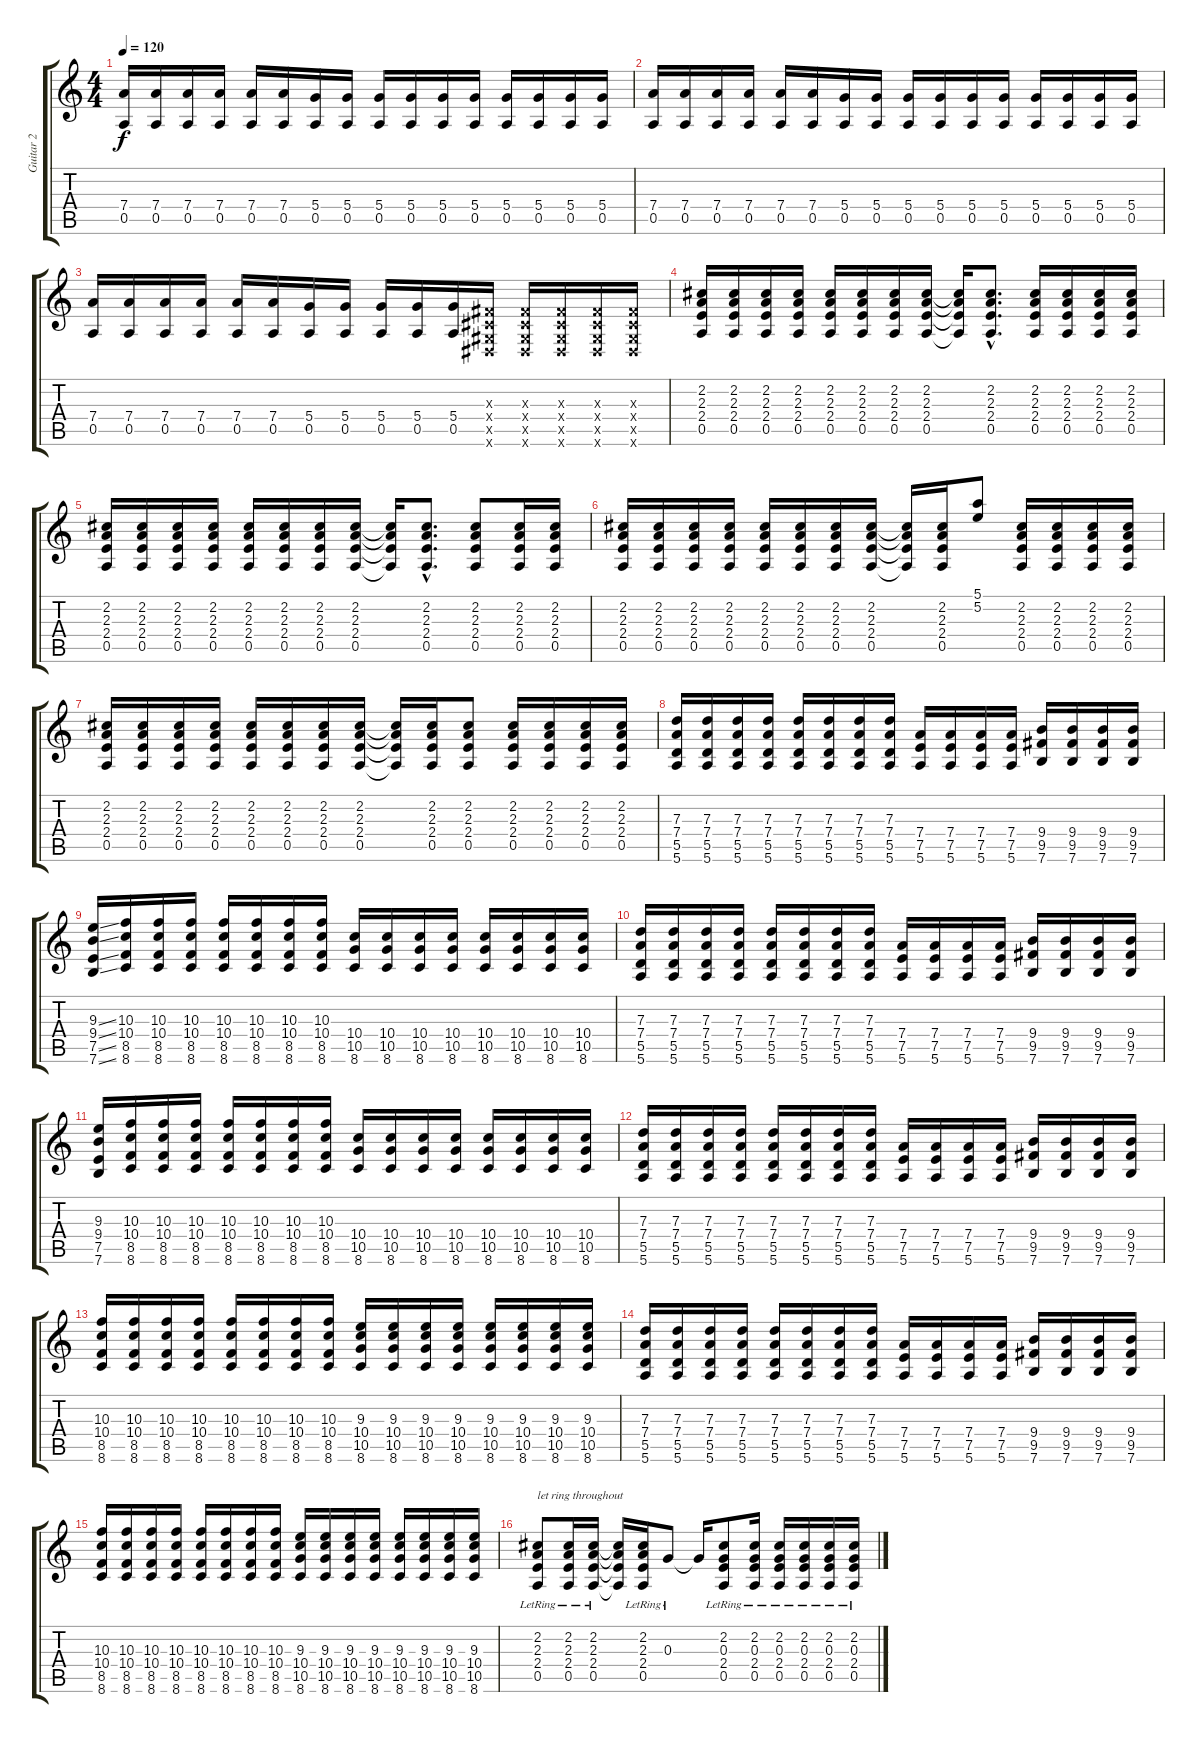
\track ("Guitar 2" "Guitar 2") {instrument overdrivenguitar}
\staff {score tabs}
\tuning (E4 B3 G3 D3 A2 E2) {hide}
\ts (4 4)
\tempo 120
\clef g2
\ks c
(7.4 0.5).16{dy f} (7.4 0.5).16 (7.4 0.5).16 (7.4 0.5).16 (7.4 0.5).16 (7.4 0.5).16 (5.4 0.5).16 (5.4 0.5).16 (5.4 0.5).16 (5.4 0.5).16 (5.4 0.5).16 (5.4 0.5).16 (5.4 0.5).16 (5.4 0.5).16 (5.4 0.5).16 (5.4 0.5).16 |
(7.4 0.5).16 (7.4 0.5).16 (7.4 0.5).16 (7.4 0.5).16 (7.4 0.5).16 (7.4 0.5).16 (5.4 0.5).16 (5.4 0.5).16 (5.4 0.5).16 (5.4 0.5).16 (5.4 0.5).16 (5.4 0.5).16 (5.4 0.5).16 (5.4 0.5).16 (5.4 0.5).16 (5.4 0.5).16 |
(7.4 0.5).16 (7.4 0.5).16 (7.4 0.5).16 (7.4 0.5).16 (7.4 0.5).16 (7.4 0.5).16 (5.4 0.5).16 (5.4 0.5).16 (5.4 0.5).16 (5.4 0.5).16 (5.4 0.5).16 (-1.3{x} -1.4{x} -1.5{x} -1.6{x}).16 (-1.3{x} -1.4{x} -1.5{x} -1.6{x}).16 (-1.3{x} -1.4{x} -1.5{x} -1.6{x}).16 (-1.3{x} -1.4{x} -1.5{x} -1.6{x}).16 (-1.3{x} -1.4{x} -1.5{x} -1.6{x}).16 |
(2.2 2.3 2.4 0.5).16 (2.2 2.3 2.4 0.5).16 (2.2 2.3 2.4 0.5).16 (2.2 2.3 2.4 0.5).16 (2.2 2.3 2.4 0.5).16 (2.2 2.3 2.4 0.5).16 (2.2 2.3 2.4 0.5).16 (2.2 2.3 2.4 0.5).16 (2.2{t} 2.3{t} 2.4{t} 0.5{t}).16 (2.2{hac} 2.3{hac} 2.4{hac} 0.5{hac}).8{d} (2.2 2.3 2.4 0.5).16 (2.2 2.3 2.4 0.5).16 (2.2 2.3 2.4 0.5).16 (2.2 2.3 2.4 0.5).16 |
(2.2 2.3 2.4 0.5).16 (2.2 2.3 2.4 0.5).16 (2.2 2.3 2.4 0.5).16 (2.2 2.3 2.4 0.5).16 (2.2 2.3 2.4 0.5).16 (2.2 2.3 2.4 0.5).16 (2.2 2.3 2.4 0.5).16 (2.2 2.3 2.4 0.5).16 (2.2{t} 2.3{t} 2.4{t} 0.5{t}).16 (2.2{hac} 2.3{hac} 2.4{hac} 0.5{hac}).8{d} (2.2 2.3 2.4 0.5).8 (2.2 2.3 2.4 0.5).16 (2.2 2.3 2.4 0.5).16 |
(2.2 2.3 2.4 0.5).16 (2.2 2.3 2.4 0.5).16 (2.2 2.3 2.4 0.5).16 (2.2 2.3 2.4 0.5).16 (2.2 2.3 2.4 0.5).16 (2.2 2.3 2.4 0.5).16 (2.2 2.3 2.4 0.5).16 (2.2 2.3 2.4 0.5).16 (2.2{t} 2.3{t} 2.4{t} 0.5{t}).16 (2.2 2.3 2.4 0.5).16 (5.1 5.2).8 (2.2 2.3 2.4 0.5).16 (2.2 2.3 2.4 0.5).16 (2.2 2.3 2.4 0.5).16 (2.2 2.3 2.4 0.5).16 |
(2.2 2.3 2.4 0.5).16 (2.2 2.3 2.4 0.5).16 (2.2 2.3 2.4 0.5).16 (2.2 2.3 2.4 0.5).16 (2.2 2.3 2.4 0.5).16 (2.2 2.3 2.4 0.5).16 (2.2 2.3 2.4 0.5).16 (2.2 2.3 2.4 0.5).16 (2.2{t} 2.3{t} 2.4{t} 0.5{t}).16 (2.2 2.3 2.4 0.5).16 (2.2 2.3 2.4 0.5).8 (2.2 2.3 2.4 0.5).16 (2.2 2.3 2.4 0.5).16 (2.2 2.3 2.4 0.5).16 (2.2 2.3 2.4 0.5).16 |
(7.3 7.4 5.5 5.6).16 (7.3 7.4 5.5 5.6).16 (7.3 7.4 5.5 5.6).16 (7.3 7.4 5.5 5.6).16 (7.3 7.4 5.5 5.6).16 (7.3 7.4 5.5 5.6).16 (7.3 7.4 5.5 5.6).16 (7.3 7.4 5.5 5.6).16 (7.4 7.5 5.6).16 (7.4 7.5 5.6).16 (7.4 7.5 5.6).16 (7.4 7.5 5.6).16 (9.4 9.5 7.6).16 (9.4 9.5 7.6).16 (9.4 9.5 7.6).16 (9.4 9.5 7.6).16 |
(9.3{ss} 9.4{ss} 7.5{ss} 7.6{ss}).16 (10.3 10.4 8.5 8.6).16 (10.3 10.4 8.5 8.6).16 (10.3 10.4 8.5 8.6).16 (10.3 10.4 8.5 8.6).16 (10.3 10.4 8.5 8.6).16 (10.3 10.4 8.5 8.6).16 (10.3 10.4 8.5 8.6).16 (10.4 10.5 8.6).16 (10.4 10.5 8.6).16 (10.4 10.5 8.6).16 (10.4 10.5 8.6).16 (10.4 10.5 8.6).16 (10.4 10.5 8.6).16 (10.4 10.5 8.6).16 (10.4 10.5 8.6).16 |
(7.3 7.4 5.5 5.6).16 (7.3 7.4 5.5 5.6).16 (7.3 7.4 5.5 5.6).16 (7.3 7.4 5.5 5.6).16 (7.3 7.4 5.5 5.6).16 (7.3 7.4 5.5 5.6).16 (7.3 7.4 5.5 5.6).16 (7.3 7.4 5.5 5.6).16 (7.4 7.5 5.6).16 (7.4 7.5 5.6).16 (7.4 7.5 5.6).16 (7.4 7.5 5.6).16 (9.4 9.5 7.6).16 (9.4 9.5 7.6).16 (9.4 9.5 7.6).16 (9.4 9.5 7.6).16 |
(9.3 9.4 7.5 7.6).16 (10.3 10.4 8.5 8.6).16 (10.3 10.4 8.5 8.6).16 (10.3 10.4 8.5 8.6).16 (10.3 10.4 8.5 8.6).16 (10.3 10.4 8.5 8.6).16 (10.3 10.4 8.5 8.6).16 (10.3 10.4 8.5 8.6).16 (10.4 10.5 8.6).16 (10.4 10.5 8.6).16 (10.4 10.5 8.6).16 (10.4 10.5 8.6).16 (10.4 10.5 8.6).16 (10.4 10.5 8.6).16 (10.4 10.5 8.6).16 (10.4 10.5 8.6).16 |
(7.3 7.4 5.5 5.6).16 (7.3 7.4 5.5 5.6).16 (7.3 7.4 5.5 5.6).16 (7.3 7.4 5.5 5.6).16 (7.3 7.4 5.5 5.6).16 (7.3 7.4 5.5 5.6).16 (7.3 7.4 5.5 5.6).16 (7.3 7.4 5.5 5.6).16 (7.4 7.5 5.6).16 (7.4 7.5 5.6).16 (7.4 7.5 5.6).16 (7.4 7.5 5.6).16 (9.4 9.5 7.6).16 (9.4 9.5 7.6).16 (9.4 9.5 7.6).16 (9.4 9.5 7.6).16 |
(10.3 10.4 8.5 8.6).16 (10.3 10.4 8.5 8.6).16 (10.3 10.4 8.5 8.6).16 (10.3 10.4 8.5 8.6).16 (10.3 10.4 8.5 8.6).16 (10.3 10.4 8.5 8.6).16 (10.3 10.4 8.5 8.6).16 (10.3 10.4 8.5 8.6).16 (9.3 10.4 10.5 8.6).16 (9.3 10.4 10.5 8.6).16 (9.3 10.4 10.5 8.6).16 (9.3 10.4 10.5 8.6).16 (9.3 10.4 10.5 8.6).16 (9.3 10.4 10.5 8.6).16 (9.3 10.4 10.5 8.6).16 (9.3 10.4 10.5 8.6).16 |
(7.3 7.4 5.5 5.6).16 (7.3 7.4 5.5 5.6).16 (7.3 7.4 5.5 5.6).16 (7.3 7.4 5.5 5.6).16 (7.3 7.4 5.5 5.6).16 (7.3 7.4 5.5 5.6).16 (7.3 7.4 5.5 5.6).16 (7.3 7.4 5.5 5.6).16 (7.4 7.5 5.6).16 (7.4 7.5 5.6).16 (7.4 7.5 5.6).16 (7.4 7.5 5.6).16 (9.4 9.5 7.6).16 (9.4 9.5 7.6).16 (9.4 9.5 7.6).16 (9.4 9.5 7.6).16 |
(10.3 10.4 8.5 8.6).16 (10.3 10.4 8.5 8.6).16 (10.3 10.4 8.5 8.6).16 (10.3 10.4 8.5 8.6).16 (10.3 10.4 8.5 8.6).16 (10.3 10.4 8.5 8.6).16 (10.3 10.4 8.5 8.6).16 (10.3 10.4 8.5 8.6).16 (9.3 10.4 10.5 8.6).16 (9.3 10.4 10.5 8.6).16 (9.3 10.4 10.5 8.6).16 (9.3 10.4 10.5 8.6).16 (9.3 10.4 10.5 8.6).16 (9.3 10.4 10.5 8.6).16 (9.3 10.4 10.5 8.6).16 (9.3 10.4 10.5 8.6).16 |
(2.2{lr} 2.3{lr} 2.4{lr} 0.5{lr}).8{txt "let ring throughout"} (2.2{lr} 2.3{lr} 2.4{lr} 0.5{lr}).16 (2.2{lr} 2.3{lr} 2.4{lr} 0.5{lr}).16 (2.2{t} 2.3{t} 2.4{t} 0.5{t}).16 (2.2{lr} 2.3{lr} 2.4{lr} 0.5{lr}).16 0.3{lr}.8 0.3{t}.16 (2.2{lr} 0.3{lr} 2.4{lr} 0.5{lr}).8 (2.2{lr} 0.3{lr} 2.4{lr} 0.5{lr}).16 (2.2{lr} 0.3{lr} 2.4{lr} 0.5{lr}).16 (2.2{lr} 0.3{lr} 2.4{lr} 0.5{lr}).16 (2.2{lr} 0.3{lr} 2.4{lr} 0.5{lr}).16 (2.2{lr} 0.3{lr} 2.4{lr} 0.5{lr}).16
